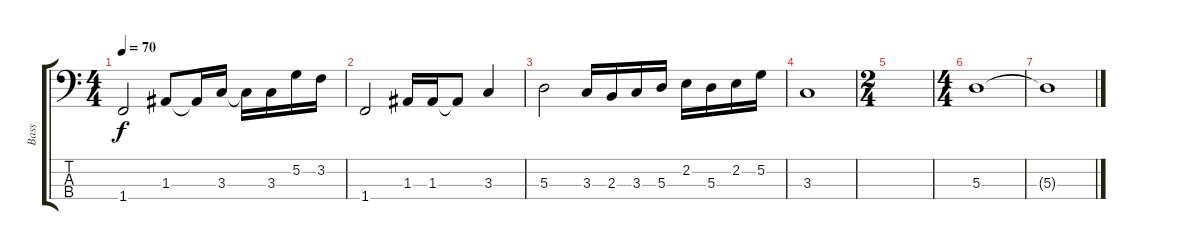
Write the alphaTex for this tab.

\track ("Bass" "Bass") {instrument electricbassfinger}
\staff {score tabs}
\tuning (G2 D2 A1 E1) {hide}
\ts (4 4)
\tempo 70
\clef f4
\ks c
1.4.2{dy f} 1.3.8 1.3{t}.16 3.3.16 3.3{t}.16 3.3.16 5.2.16 3.2.16 |
1.4.2 1.3.16 1.3.16 1.3{t}.8 3.3.4 |
5.3.2 3.3.16 2.3.16 3.3.16 5.3.16 2.2.16 5.3.16 2.2.16 5.2.16 |
3.3.1 |
\ts (2 4)
|
\ts (4 4)
5.3.1 |
5.3{t}.1
